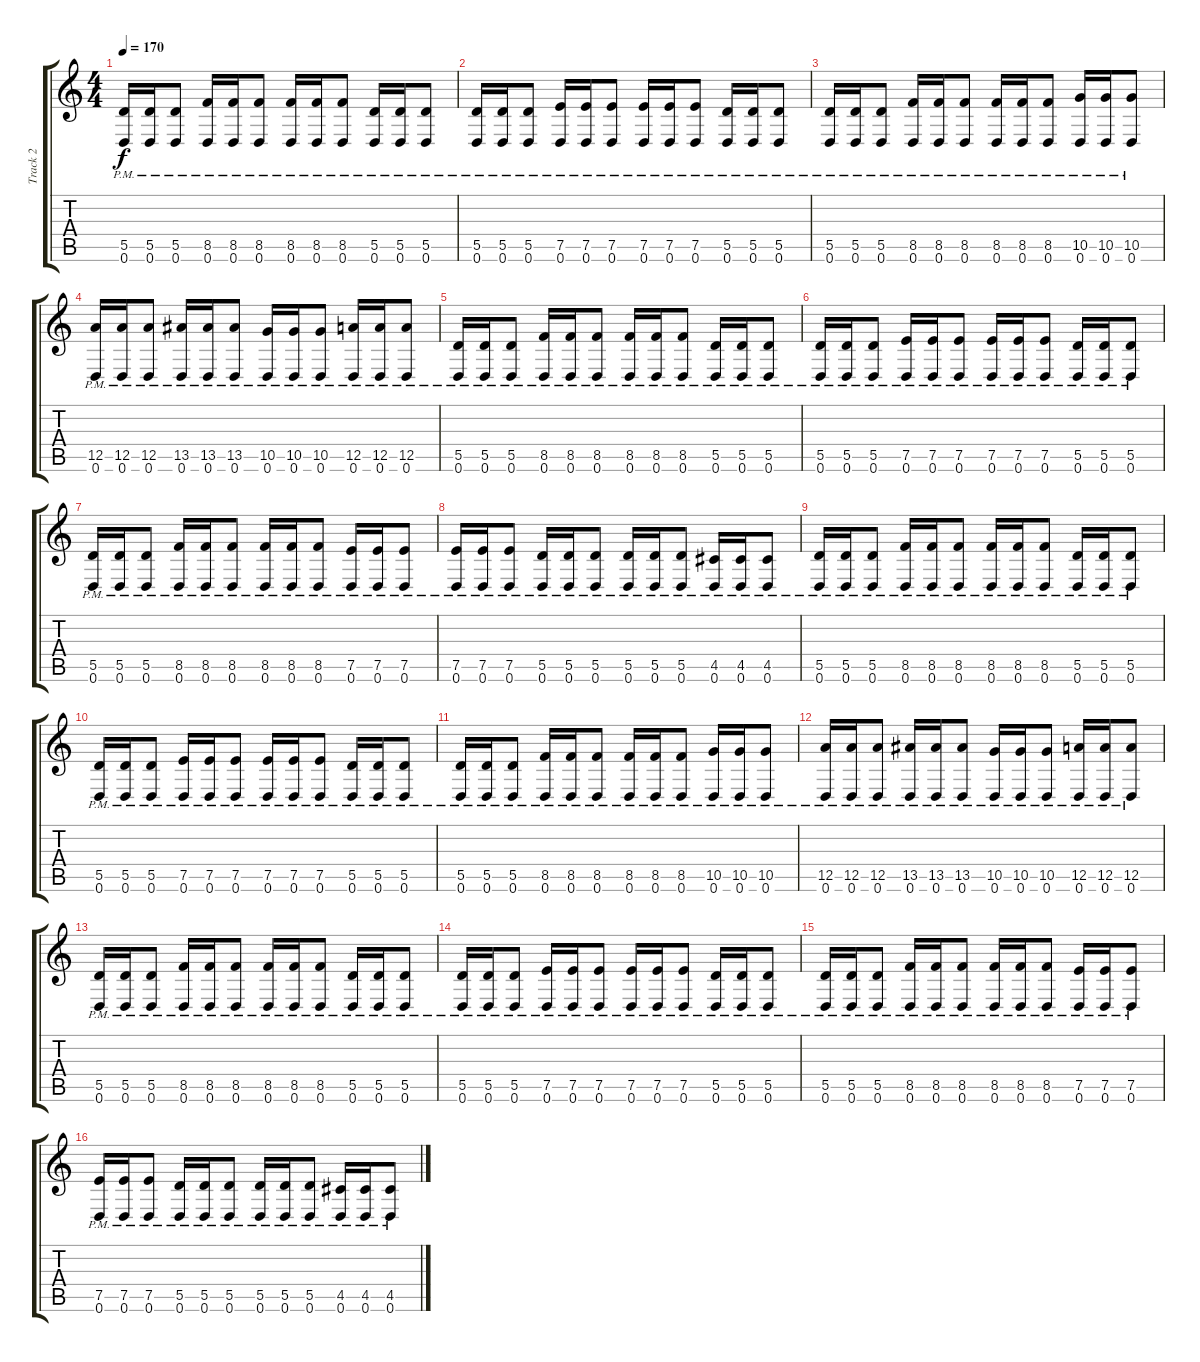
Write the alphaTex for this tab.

\track ("Track 2" "Track 2") {instrument distortionguitar}
\staff {score tabs}
\tuning (E4 B3 G3 D3 A2 D2) {hide}
\ts (4 4)
\tempo 170
\clef g2
\ks c
(5.5{pm} 0.6{pm}).16{dy f} (5.5{pm} 0.6{pm}).16 (5.5{pm} 0.6{pm}).8 (8.5{pm} 0.6{pm}).16 (8.5{pm} 0.6{pm}).16 (8.5{pm} 0.6{pm}).8 (8.5{pm} 0.6{pm}).16 (8.5{pm} 0.6{pm}).16 (8.5{pm} 0.6{pm}).8 (5.5{pm} 0.6{pm}).16 (5.5{pm} 0.6{pm}).16 (5.5{pm} 0.6{pm}).8 |
(5.5{pm} 0.6{pm}).16 (5.5{pm} 0.6{pm}).16 (5.5{pm} 0.6{pm}).8 (7.5{pm} 0.6{pm}).16 (7.5{pm} 0.6{pm}).16 (7.5{pm} 0.6{pm}).8 (7.5{pm} 0.6{pm}).16 (7.5{pm} 0.6{pm}).16 (7.5{pm} 0.6{pm}).8 (5.5{pm} 0.6{pm}).16 (5.5{pm} 0.6{pm}).16 (5.5{pm} 0.6{pm}).8 |
(5.5{pm} 0.6{pm}).16 (5.5{pm} 0.6{pm}).16 (5.5{pm} 0.6{pm}).8 (8.5{pm} 0.6{pm}).16 (8.5{pm} 0.6{pm}).16 (8.5{pm} 0.6{pm}).8 (8.5{pm} 0.6{pm}).16 (8.5{pm} 0.6{pm}).16 (8.5{pm} 0.6{pm}).8 (10.5{pm} 0.6{pm}).16 (10.5{pm} 0.6{pm}).16 (10.5{pm} 0.6{pm}).8 |
(12.5{pm} 0.6{pm}).16 (12.5{pm} 0.6{pm}).16 (12.5{pm} 0.6{pm}).8 (13.5{pm} 0.6{pm}).16 (13.5{pm} 0.6{pm}).16 (13.5{pm} 0.6{pm}).8 (10.5{pm} 0.6{pm}).16 (10.5{pm} 0.6{pm}).16 (10.5{pm} 0.6{pm}).8 (12.5{pm} 0.6{pm}).16 (12.5{pm} 0.6{pm}).16 (12.5{pm} 0.6{pm}).8 |
(5.5{pm} 0.6{pm}).16 (5.5{pm} 0.6{pm}).16 (5.5{pm} 0.6{pm}).8 (8.5{pm} 0.6{pm}).16 (8.5{pm} 0.6{pm}).16 (8.5{pm} 0.6{pm}).8 (8.5{pm} 0.6{pm}).16 (8.5{pm} 0.6{pm}).16 (8.5{pm} 0.6{pm}).8 (5.5{pm} 0.6{pm}).16 (5.5{pm} 0.6{pm}).16 (5.5{pm} 0.6{pm}).8 |
(5.5{pm} 0.6{pm}).16 (5.5{pm} 0.6{pm}).16 (5.5{pm} 0.6{pm}).8 (7.5{pm} 0.6{pm}).16 (7.5{pm} 0.6{pm}).16 (7.5{pm} 0.6{pm}).8 (7.5{pm} 0.6{pm}).16 (7.5{pm} 0.6{pm}).16 (7.5{pm} 0.6{pm}).8 (5.5{pm} 0.6{pm}).16 (5.5{pm} 0.6{pm}).16 (5.5{pm} 0.6{pm}).8 |
(5.5{pm} 0.6{pm}).16 (5.5{pm} 0.6{pm}).16 (5.5{pm} 0.6{pm}).8 (8.5{pm} 0.6{pm}).16 (8.5{pm} 0.6{pm}).16 (8.5{pm} 0.6{pm}).8 (8.5{pm} 0.6{pm}).16 (8.5{pm} 0.6{pm}).16 (8.5{pm} 0.6{pm}).8 (7.5{pm} 0.6{pm}).16 (7.5{pm} 0.6{pm}).16 (7.5{pm} 0.6{pm}).8 |
(7.5{pm} 0.6{pm}).16 (7.5{pm} 0.6{pm}).16 (7.5{pm} 0.6{pm}).8 (5.5{pm} 0.6{pm}).16 (5.5{pm} 0.6{pm}).16 (5.5{pm} 0.6{pm}).8 (5.5{pm} 0.6{pm}).16 (5.5{pm} 0.6{pm}).16 (5.5{pm} 0.6{pm}).8 (4.5{pm} 0.6{pm}).16 (4.5{pm} 0.6{pm}).16 (4.5{pm} 0.6{pm}).8 |
(5.5{pm} 0.6{pm}).16 (5.5{pm} 0.6{pm}).16 (5.5{pm} 0.6{pm}).8 (8.5{pm} 0.6{pm}).16 (8.5{pm} 0.6{pm}).16 (8.5{pm} 0.6{pm}).8 (8.5{pm} 0.6{pm}).16 (8.5{pm} 0.6{pm}).16 (8.5{pm} 0.6{pm}).8 (5.5{pm} 0.6{pm}).16 (5.5{pm} 0.6{pm}).16 (5.5{pm} 0.6{pm}).8 |
(5.5{pm} 0.6{pm}).16 (5.5{pm} 0.6{pm}).16 (5.5{pm} 0.6{pm}).8 (7.5{pm} 0.6{pm}).16 (7.5{pm} 0.6{pm}).16 (7.5{pm} 0.6{pm}).8 (7.5{pm} 0.6{pm}).16 (7.5{pm} 0.6{pm}).16 (7.5{pm} 0.6{pm}).8 (5.5{pm} 0.6{pm}).16 (5.5{pm} 0.6{pm}).16 (5.5{pm} 0.6{pm}).8 |
(5.5{pm} 0.6{pm}).16 (5.5{pm} 0.6{pm}).16 (5.5{pm} 0.6{pm}).8 (8.5{pm} 0.6{pm}).16 (8.5{pm} 0.6{pm}).16 (8.5{pm} 0.6{pm}).8 (8.5{pm} 0.6{pm}).16 (8.5{pm} 0.6{pm}).16 (8.5{pm} 0.6{pm}).8 (10.5{pm} 0.6{pm}).16 (10.5{pm} 0.6{pm}).16 (10.5{pm} 0.6{pm}).8 |
(12.5{pm} 0.6{pm}).16 (12.5{pm} 0.6{pm}).16 (12.5{pm} 0.6{pm}).8 (13.5{pm} 0.6{pm}).16 (13.5{pm} 0.6{pm}).16 (13.5{pm} 0.6{pm}).8 (10.5{pm} 0.6{pm}).16 (10.5{pm} 0.6{pm}).16 (10.5{pm} 0.6{pm}).8 (12.5{pm} 0.6{pm}).16 (12.5{pm} 0.6{pm}).16 (12.5{pm} 0.6{pm}).8 |
(5.5{pm} 0.6{pm}).16 (5.5{pm} 0.6{pm}).16 (5.5{pm} 0.6{pm}).8 (8.5{pm} 0.6{pm}).16 (8.5{pm} 0.6{pm}).16 (8.5{pm} 0.6{pm}).8 (8.5{pm} 0.6{pm}).16 (8.5{pm} 0.6{pm}).16 (8.5{pm} 0.6{pm}).8 (5.5{pm} 0.6{pm}).16 (5.5{pm} 0.6{pm}).16 (5.5{pm} 0.6{pm}).8 |
(5.5{pm} 0.6{pm}).16 (5.5{pm} 0.6{pm}).16 (5.5{pm} 0.6{pm}).8 (7.5{pm} 0.6{pm}).16 (7.5{pm} 0.6{pm}).16 (7.5{pm} 0.6{pm}).8 (7.5{pm} 0.6{pm}).16 (7.5{pm} 0.6{pm}).16 (7.5{pm} 0.6{pm}).8 (5.5{pm} 0.6{pm}).16 (5.5{pm} 0.6{pm}).16 (5.5{pm} 0.6{pm}).8 |
(5.5{pm} 0.6{pm}).16 (5.5{pm} 0.6{pm}).16 (5.5{pm} 0.6{pm}).8 (8.5{pm} 0.6{pm}).16 (8.5{pm} 0.6{pm}).16 (8.5{pm} 0.6{pm}).8 (8.5{pm} 0.6{pm}).16 (8.5{pm} 0.6{pm}).16 (8.5{pm} 0.6{pm}).8 (7.5{pm} 0.6{pm}).16 (7.5{pm} 0.6{pm}).16 (7.5{pm} 0.6{pm}).8 |
(7.5{pm} 0.6{pm}).16 (7.5{pm} 0.6{pm}).16 (7.5{pm} 0.6{pm}).8 (5.5{pm} 0.6{pm}).16 (5.5{pm} 0.6{pm}).16 (5.5{pm} 0.6{pm}).8 (5.5{pm} 0.6{pm}).16 (5.5{pm} 0.6{pm}).16 (5.5{pm} 0.6{pm}).8 (4.5{pm} 0.6{pm}).16 (4.5{pm} 0.6{pm}).16 (4.5{pm} 0.6{pm}).8
